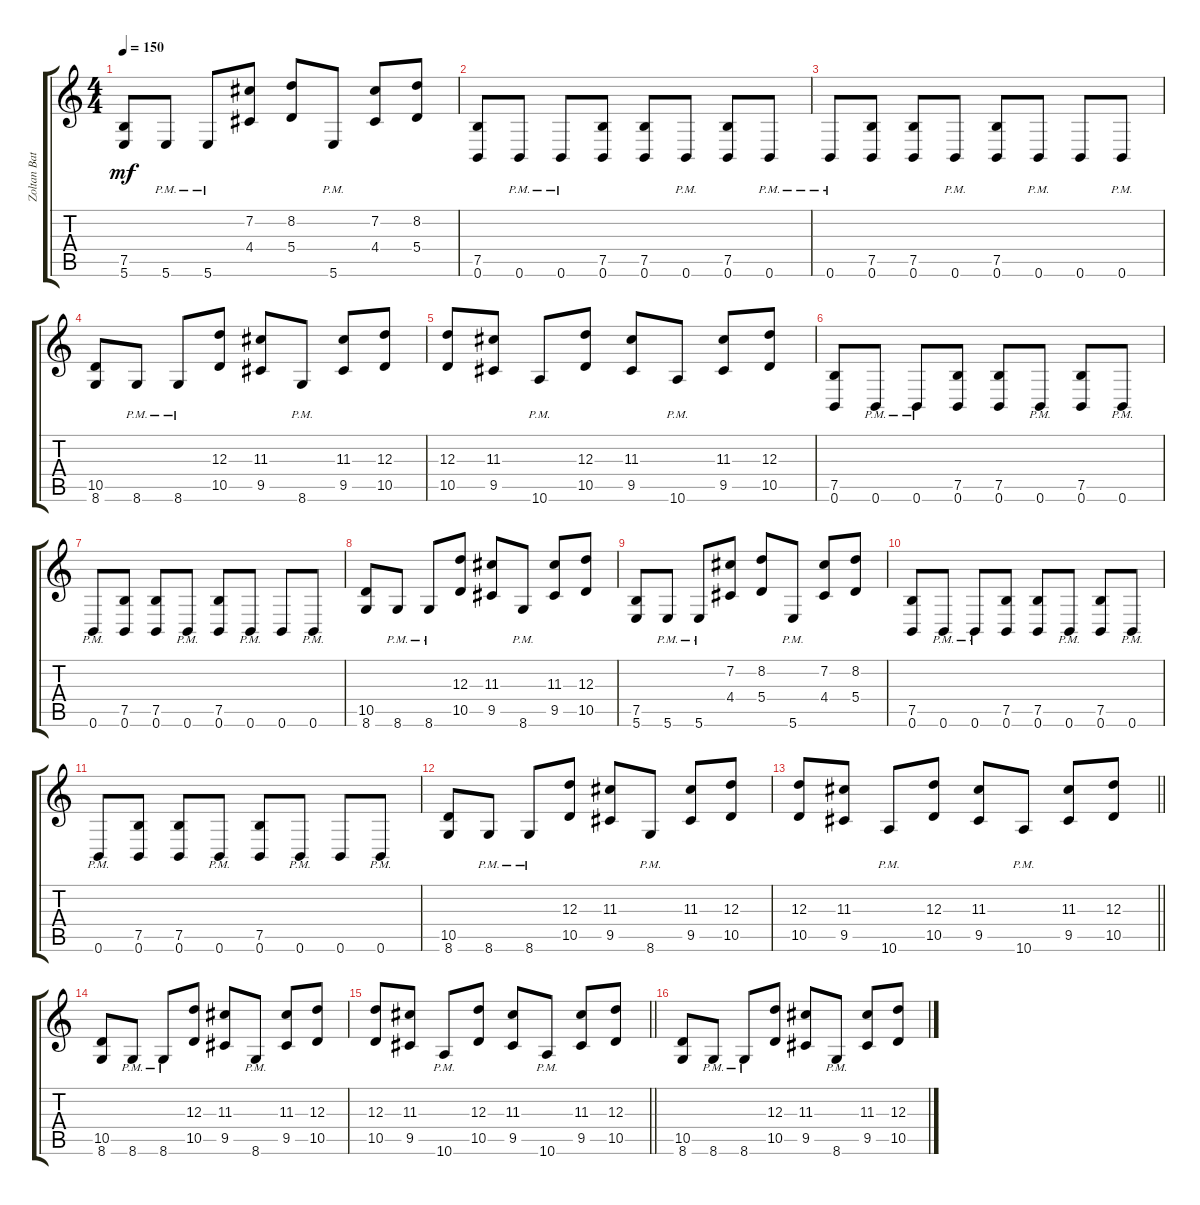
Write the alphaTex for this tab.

\track ("Zoltan Bathory – Rhythm Guitar" "Zoltan Bat") {instrument distortionguitar}
\staff {score tabs}
\tuning (B3 Gb3 D3 A2 E2 B1) {hide}
\ts (4 4)
\tempo 150
\clef g2
\ks c
(7.5 5.6).8{dy mf} 5.6{pm}.8 5.6{pm}.8 (7.2 4.4).8 (8.2 5.4).8 5.6{pm}.8 (7.2 4.4).8 (8.2 5.4).8 |
(7.5 0.6).8 0.6{pm}.8 0.6{pm}.8 (7.5 0.6).8 (7.5 0.6).8 0.6{pm}.8 (7.5 0.6).8 0.6{pm}.8 |
0.6{pm}.8 (7.5 0.6).8 (7.5 0.6).8 0.6{pm}.8 (7.5 0.6).8 0.6{pm}.8 0.6.8 0.6{pm}.8 |
(10.5 8.6).8 8.6{pm}.8 8.6{pm}.8 (12.3 10.5).8 (11.3 9.5).8 8.6{pm}.8 (11.3 9.5).8 (12.3 10.5).8 |
(12.3 10.5).8 (11.3 9.5).8 10.6{pm}.8 (12.3 10.5).8 (11.3 9.5).8 10.6{pm}.8 (11.3 9.5).8 (12.3 10.5).8 |
(7.5 0.6).8 0.6{pm}.8 0.6{pm}.8 (7.5 0.6).8 (7.5 0.6).8 0.6{pm}.8 (7.5 0.6).8 0.6{pm}.8 |
0.6{pm}.8 (7.5 0.6).8 (7.5 0.6).8 0.6{pm}.8 (7.5 0.6).8 0.6{pm}.8 0.6.8 0.6{pm}.8 |
(10.5 8.6).8 8.6{pm}.8 8.6{pm}.8 (12.3 10.5).8 (11.3 9.5).8 8.6{pm}.8 (11.3 9.5).8 (12.3 10.5).8 |
(7.5 5.6).8 5.6{pm}.8 5.6{pm}.8 (7.2 4.4).8 (8.2 5.4).8 5.6{pm}.8 (7.2 4.4).8 (8.2 5.4).8 |
(7.5 0.6).8 0.6{pm}.8 0.6{pm}.8 (7.5 0.6).8 (7.5 0.6).8 0.6{pm}.8 (7.5 0.6).8 0.6{pm}.8 |
0.6{pm}.8 (7.5 0.6).8 (7.5 0.6).8 0.6{pm}.8 (7.5 0.6).8 0.6{pm}.8 0.6.8 0.6{pm}.8 |
(10.5 8.6).8 8.6{pm}.8 8.6{pm}.8 (12.3 10.5).8 (11.3 9.5).8 8.6{pm}.8 (11.3 9.5).8 (12.3 10.5).8 |
\barLineRight lightlight
(12.3 10.5).8 (11.3 9.5).8 10.6{pm}.8 (12.3 10.5).8 (11.3 9.5).8 10.6{pm}.8 (11.3 9.5).8 (12.3 10.5).8 |
(10.5 8.6).8 8.6{pm}.8 8.6{pm}.8 (12.3 10.5).8 (11.3 9.5).8 8.6{pm}.8 (11.3 9.5).8 (12.3 10.5).8 |
\barLineRight lightlight
(12.3 10.5).8 (11.3 9.5).8 10.6{pm}.8 (12.3 10.5).8 (11.3 9.5).8 10.6{pm}.8 (11.3 9.5).8 (12.3 10.5).8 |
(10.5 8.6).8 8.6{pm}.8 8.6{pm}.8 (12.3 10.5).8 (11.3 9.5).8 8.6{pm}.8 (11.3 9.5).8 (12.3 10.5).8
